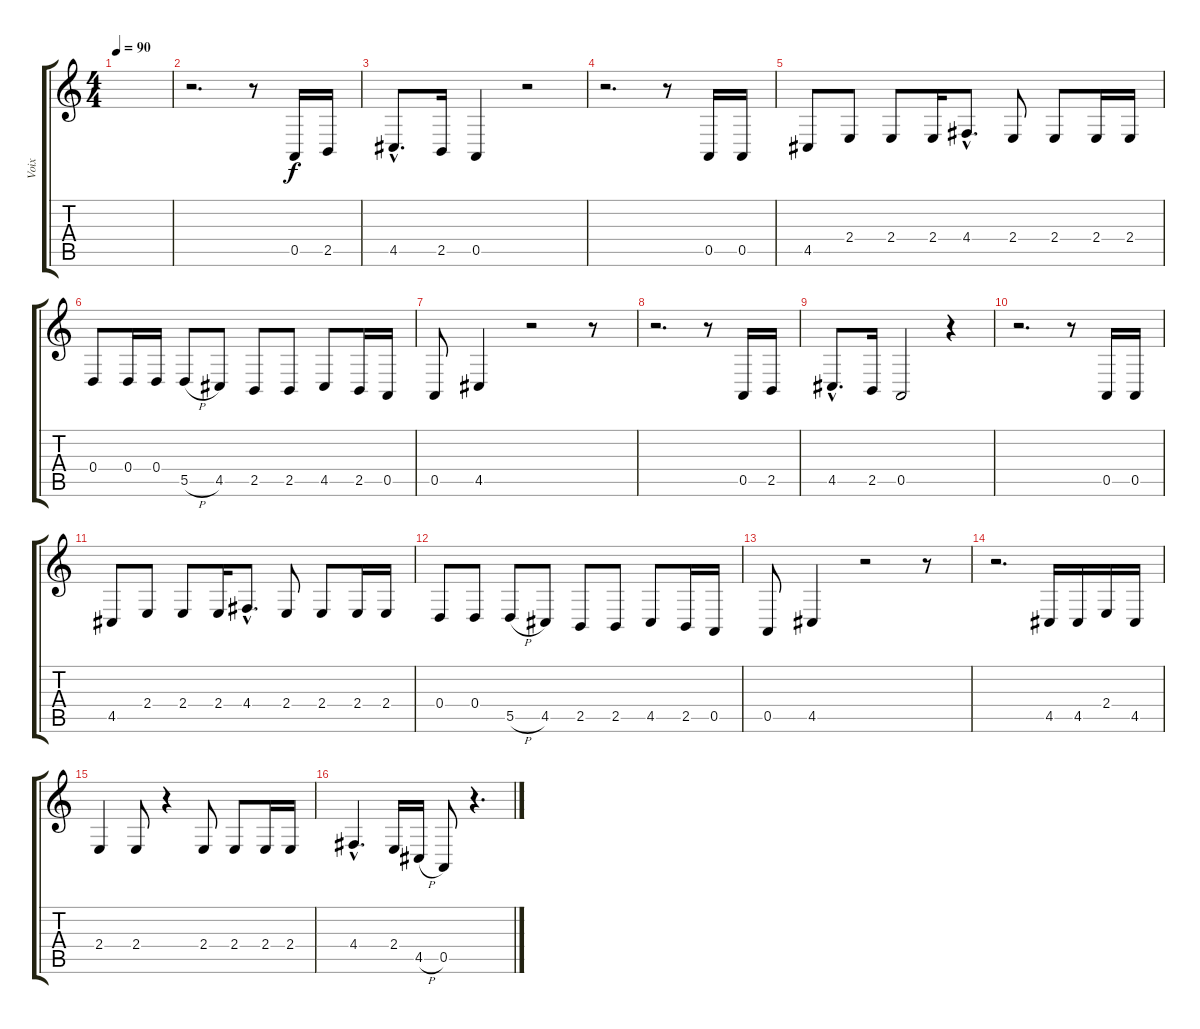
\track ("Voix" "Voix") {instrument electricgrandpiano}
\staff {score tabs}
\tuning (E4 B3 G3 D3 A2 E2) {hide}
\ts (4 4)
\tempo 90
\clef g2
\ks c
|
r.2{d} r.8 0.5.16 2.5.16 |
4.5{hac}.8{d} 2.5.16 0.5.4 r.2 |
r.2{d} r.8 0.5.16 0.5.16 |
4.5.8 2.4.8 2.4.8 2.4.16 4.4{hac}.8{d} 2.4.8 2.4.8 2.4.16 2.4.16 |
0.4.8 0.4.16 0.4.16 5.5{h}.8 4.5.8 2.5.8 2.5.8 4.5.8 2.5.16 0.5.16 |
0.5.8 4.5.4 r.2 r.8 |
r.2{d} r.8 0.5.16 2.5.16 |
4.5{hac}.8{d} 2.5.16 0.5.2 r.4 |
r.2{d} r.8 0.5.16 0.5.16 |
4.5.8 2.4.8 2.4.8 2.4.16 4.4{hac}.8{d} 2.4.8 2.4.8 2.4.16 2.4.16 |
0.4.8 0.4.8 5.5{h}.8 4.5.8 2.5.8 2.5.8 4.5.8 2.5.16 0.5.16 |
0.5.8 4.5.4 r.2 r.8 |
r.2{d} 4.5.16 4.5.16 2.4.16 4.5.16 |
2.4.4 2.4.8 r.4 2.4.8 2.4.8 2.4.16 2.4.16 |
4.4{hac}.4{d} 2.4.16 4.5{h}.16 0.5.8 r.4{d}
